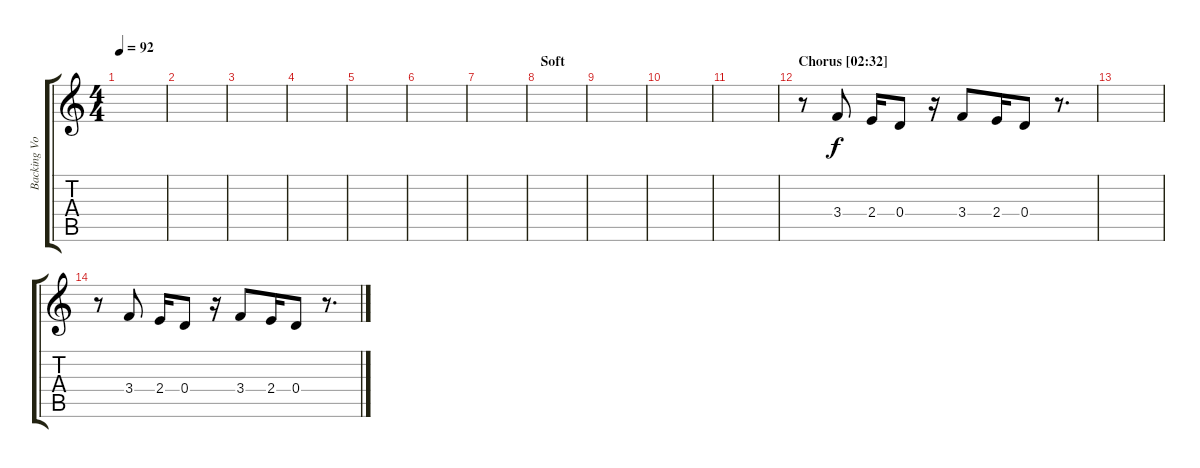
\track ("Backing Vocals" "Backing Vo") {instrument acousticguitarnylon}
\staff {score tabs}
\tuning (E4 B3 G3 D3 A2 E2) {hide}
\ts (4 4)
\tempo 92
\clef g2
\ks c
|
|
|
|
|
|
|
\section ("" "Soft")
|
|
|
|
\section ("" "Chorus [02:32]")
r.8 3.4.8 2.4.16 0.4.8 r.16 3.4.8 2.4.16 0.4.8 r.8{d} |
|
r.8 3.4.8 2.4.16 0.4.8 r.16 3.4.8 2.4.16 0.4.8 r.8{d}
